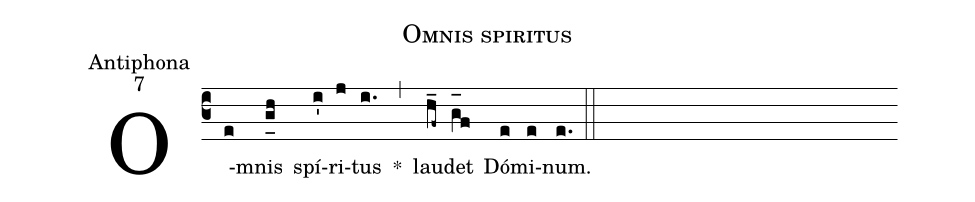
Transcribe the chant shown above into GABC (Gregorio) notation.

name:Omnis spiritus;
office-part:Antiphona;
mode:7;
%%
(c3) O(e)mnis(g_[uh:l]h) spí(i')ri(j)tus(i.) *(,) lau(h_f~)det(g_[oh:h]f) Dó(e)mi(e)num.(e.) (::)
